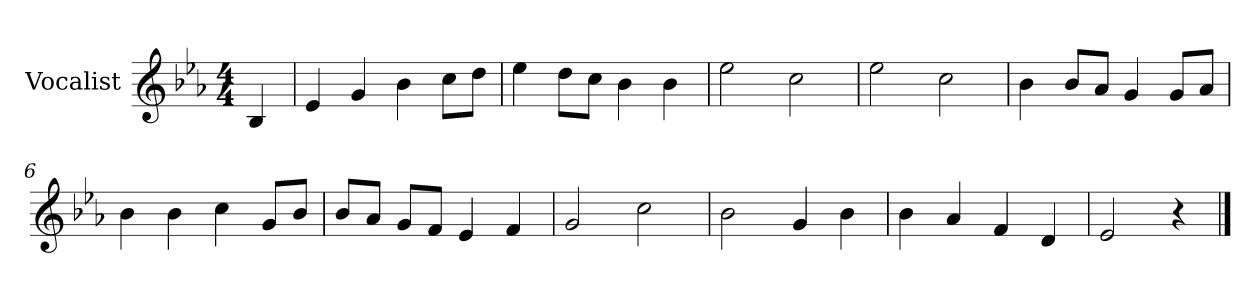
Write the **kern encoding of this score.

**kern
*part1
*staff1
*I"Vocalist
*k[b-e-a-]
*E-:
*M4/4
=
4B-
=1
4e-
4g
4b-
8ccL
8ddJ
=2
4ee-
8ddL
8ccJ
4b-
4b-
=3
2ee-
2cc
=4
2ee-
2cc
=5
4b-
8b-L
8a-J
4g
8gL
8a-J
=6
4b-
4b-
4cc
8gL
8b-J
=7
8b-L
8a-J
8gL
8fJ
4e-
4f
=8
2g
2cc
=9
2b-
4g
4b-
=10
4b-
4a-
4f
4d
=11
2e-
4r
==
*-
